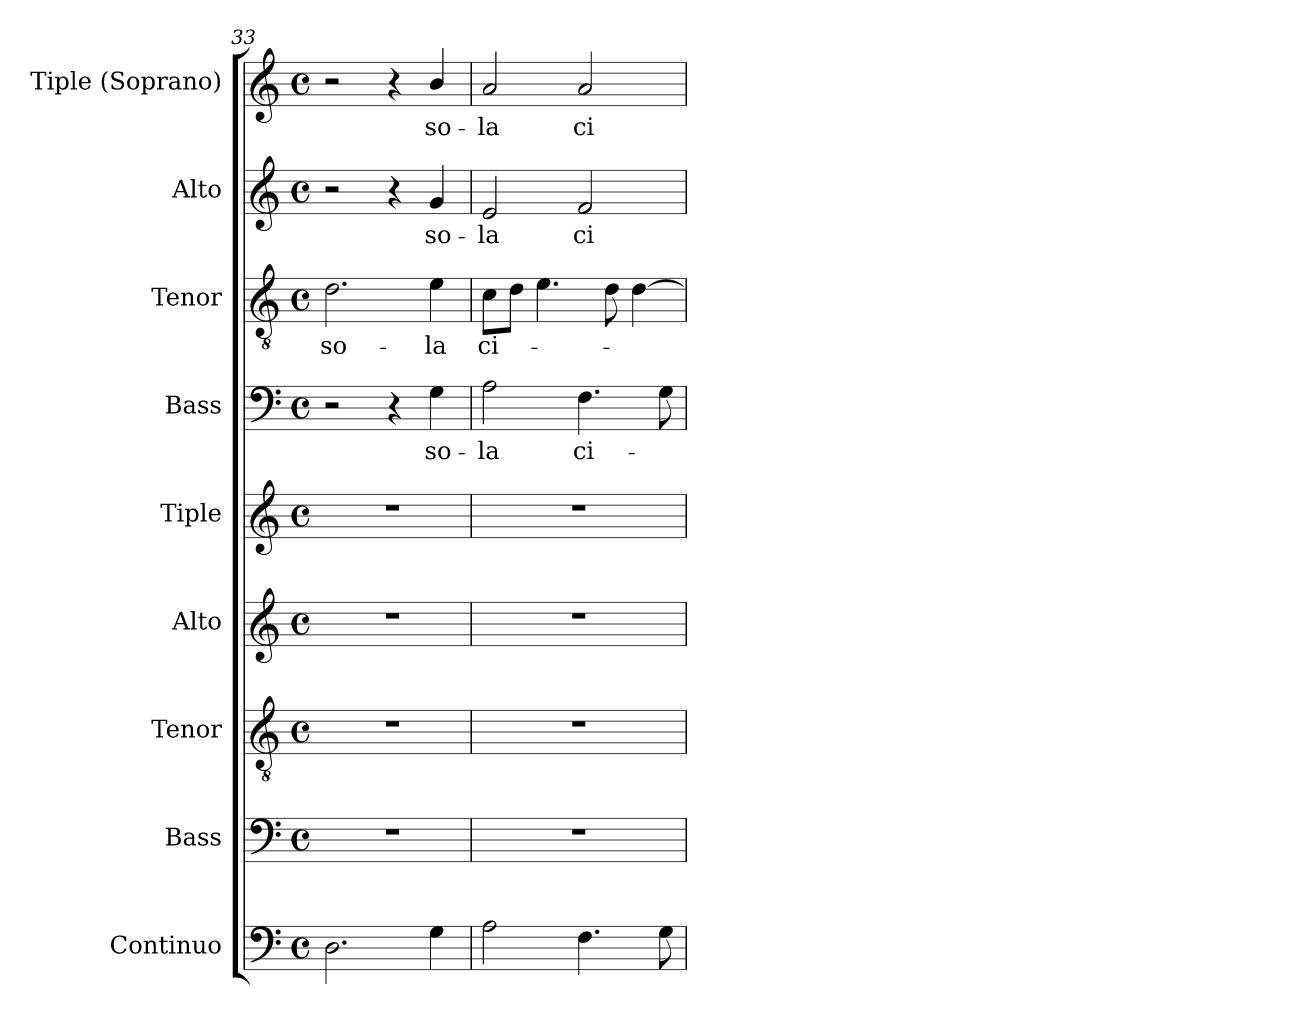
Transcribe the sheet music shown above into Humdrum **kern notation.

**kern	**kern	**kern	**kern	**kern	**kern	**text	**kern	**text	**kern	**text	**kern	**text
*part9	*part8	*part7	*part6	*part5	*part4	*part4	*part3	*part3	*part2	*part2	*part1	*part1
*staff9	*staff8	*staff7	*staff6	*staff5	*staff4	*staff4	*staff3	*staff3	*staff2	*staff2	*staff1	*staff1
*I"Continuo	*I"Bass	*I"Tenor	*I"Alto	*I"Tiple	*I"Bass	*	*I"Tenor	*	*I"Alto	*	*I"Tiple (Soprano)	*
*I'Cont.	*I'B.	*I'T.	*I'A.	*	*I'B.	*	*I'T.	*	*I'A.	*	*I'S.	*
*clefF4	*clefF4	*clefGv2	*clefG2	*clefG2	*clefF4	*	*clefGv2	*	*clefG2	*	*clefG2	*
*	*	*ITrd7c12	*	*	*	*	*ITrd7c12	*	*	*	*	*
*k[]	*k[]	*k[]	*k[]	*k[]	*k[]	*	*k[]	*	*k[]	*	*k[]	*
*C:	*C:	*C:	*C:	*C:	*C:	*	*C:	*	*C:	*	*C:	*
*M4/4	*M4/4	*M4/4	*M4/4	*M4/4	*M4/4	*	*M4/4	*	*M4/4	*	*M4/4	*
*met(c)	*met(c)	*met(c)	*met(c)	*met(c)	*met(c)	*	*met(c)	*	*met(c)	*	*met(c)	*
=33	=33	=33	=33	=33	=33	=33	=33	=33	=33	=33	=33	=33
!	!	!	!	!	!	!	!	!LO:LY:b:color=#000000	!	!	!	!
2.Di\	1r	1r	1r	1r	2r	.	2.Di\	so-	2r	.	2r	.
.	.	.	.	.	4r	.	.	.	4r	.	4r	.
!	!	!	!	!	!	!LO:LY:b:color=#000000	!	!	!	!	!	!
!	!	!	!	!	!	!	!	!LO:LY:b:color=#000000	!	!	!	!
!	!	!	!	!	!	!	!	!	!	!LO:LY:b:color=#000000	!	!
!	!	!	!	!	!	!	!	!	!	!	!	!LO:LY:b:color=#000000
4Gi\	.	.	.	.	4Gi\	so-	4Ei\	-la	4gi/	so-	4bi/	so-
=34	=34	=34	=34	=34	=34	=34	=34	=34	=34	=34	=34	=34
!	!	!	!	!	!	!LO:LY:b:color=#000000	!	!	!	!	!	!
!	!	!	!	!	!	!	!	!LO:LY:b:color=#000000	!	!	!	!
!	!	!	!	!	!	!	!	!	!	!LO:LY:b:color=#000000	!	!
!	!	!	!	!	!	!	!	!	!	!	!	!LO:LY:b:color=#000000
2Ai\	1r	1r	1r	1r	2Ai\	-la	8Ci\L	ci-	2ei/	-la	2ai/	-la
.	.	.	.	.	.	.	8Di\J	.	.	.	.	.
.	.	.	.	.	.	.	4.Ei\	.	.	.	.	.
!	!	!	!	!	!	!LO:LY:b:color=#000000	!	!	!	!	!	!
!	!	!	!	!	!	!	!	!	!	!LO:LY:b:color=#000000	!	!
!	!	!	!	!	!	!	!	!	!	!	!	!LO:LY:b:color=#000000
4.Fi\	.	.	.	.	4.Fi\	ci-	.	.	2fi/	ci-	2ai/	ci-
.	.	.	.	.	.	.	8Di\	.	.	.	.	.
.	.	.	.	.	.	.	[4Di\	.	.	.	.	.
8Gi\	.	.	.	.	8Gi\	.	.	.	.	.	.	.
=	=	=	=	=	=	=	=	=	=	=	=	=
*-	*-	*-	*-	*-	*-	*-	*-	*-	*-	*-	*-	*-
